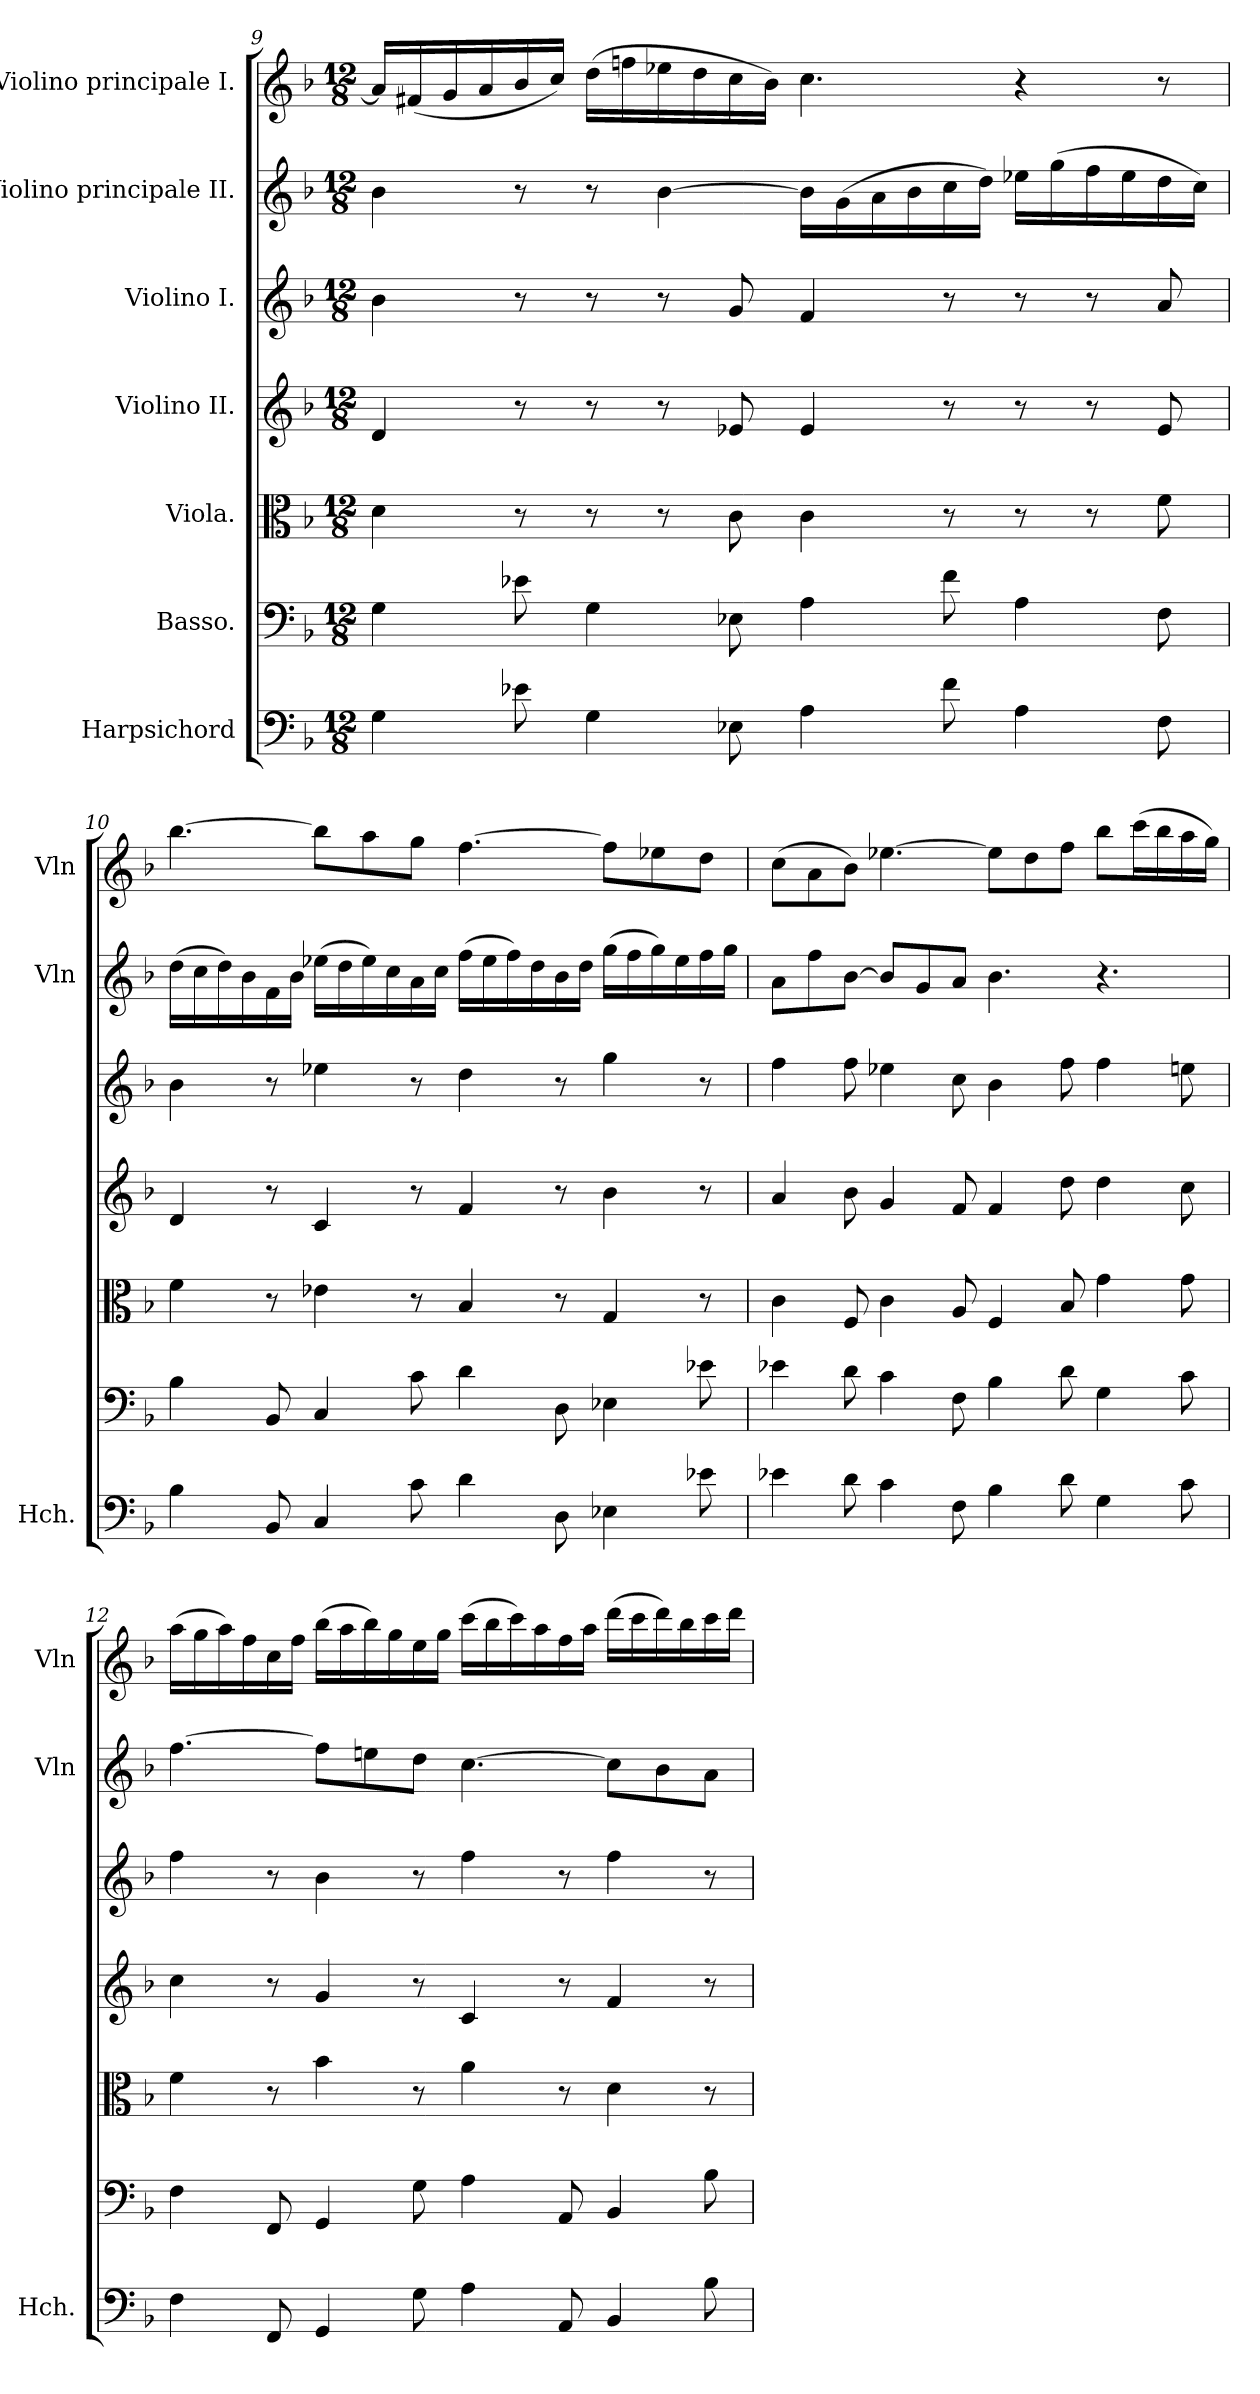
**kern	**kern	**kern	**kern	**kern	**kern	**kern
*part7	*part6	*part5	*part4	*part3	*part2	*part1
*staff7	*staff6	*staff5	*staff4	*staff3	*staff2	*staff1
*I"Harpsichord	*I"Basso.	*I"Viola.	*I"Violino II.	*I"Violino I.	*I"Violino principale II.	*I"Violino principale I.
*I'Hch.	*	*	*	*	*I'Vln	*I'Vln
*clefF4	*clefF4	*clefC3	*clefG2	*clefG2	*clefG2	*clefG2
*k[b-]	*k[b-]	*k[b-]	*k[b-]	*k[b-]	*k[b-]	*k[b-]
*M12/8	*M12/8	*M12/8	*M12/8	*M12/8	*M12/8	*M12/8
=9	=9	=9	=9	=9	=9	=9
4G\	4G\	4d\	4d/	4b-\	4b-\	16a/LL]
.	.	.	.	.	.	(16f#X/
.	.	.	.	.	.	16g/
.	.	.	.	.	.	16a/
8e-X\	8e-X\	8r	8r	8r	8r	16b-/
.	.	.	.	.	.	16cc/JJ)
4G\	4G\	8r	8r	8r	8r	(16dd\LL
.	.	.	.	.	.	16ffn\
.	.	8r	8r	8r	[4b-\	16ee-X\
.	.	.	.	.	.	16dd\
8E-X\	8E-X\	8c\	8e-X/	8g/	.	16cc\
.	.	.	.	.	.	16b-\JJ)
4A\	4A\	4c\	4e-/	4f/	16b-\LL]	4.cc\
.	.	.	.	.	(16g\	.
.	.	.	.	.	16a\	.
.	.	.	.	.	16b-\	.
8f\	8f\	8r	8r	8r	16cc\	.
.	.	.	.	.	16dd\JJ)	.
4A\	4A\	8r	8r	8r	16ee-X\LL	4r
.	.	.	.	.	(16gg\	.
.	.	8r	8r	8r	16ff\	.
.	.	.	.	.	16ee-\	.
8F\	8F\	8f\	8e-/	8a/	16dd\	8r
.	.	.	.	.	16cc\JJ)	.
!!LO:PB:g=z
=10	=10	=10	=10	=10	=10	=10
4B-\	4B-\	4f\	4d/	4b-\	(16dd\LL	[4.bb-\
.	.	.	.	.	16cc\	.
.	.	.	.	.	16dd\)	.
.	.	.	.	.	16b-\	.
8BB-/	8BB-/	8r	8r	8r	16f\	.
.	.	.	.	.	16b-\JJ	.
4C/	4C/	4e-X\	4c/	4ee-X\	(16ee-X\LL	8bb-\L]
.	.	.	.	.	16dd\	.
.	.	.	.	.	16ee-\)	8aa\
.	.	.	.	.	16cc\	.
8c\	8c\	8r	8r	8r	16a\	8gg\J
.	.	.	.	.	16cc\JJ	.
4d\	4d\	4B-/	4f/	4dd\	(16ff\LL	[4.ff\
.	.	.	.	.	16ee-\	.
.	.	.	.	.	16ff\)	.
.	.	.	.	.	16dd\	.
8D\	8D\	8r	8r	8r	16b-\	.
.	.	.	.	.	16dd\JJ	.
4E-X\	4E-X\	4G/	4b-\	4gg\	(16gg\LL	8ff\L]
.	.	.	.	.	16ff\	.
.	.	.	.	.	16gg\)	8ee-X\
.	.	.	.	.	16ee-\	.
8e-X\	8e-X\	8r	8r	8r	16ff\	8dd\J
.	.	.	.	.	16gg\JJ	.
=11	=11	=11	=11	=11	=11	=11
4e-X\	4e-X\	4c\	4a/	4ff\	8a\L	(8cc\L
.	.	.	.	.	8ff\	8a\
8d\	8d\	8F/	8b-\	8ff\	[8b-\J	8b-\J)
4c\	4c\	4c\	4g/	4ee-X\	8b-/L]	[4.ee-X\
.	.	.	.	.	8g/	.
8F\	8F\	8A/	8f/	8cc\	8a/J	.
4B-\	4B-\	4F/	4f/	4b-\	4.b-\	8ee-\L]
.	.	.	.	.	.	8dd\
8d\	8d\	8B-/	8dd\	8ff\	.	8ff\J
4G\	4G\	4g\	4dd\	4ff\	4.r	8bb-\L
.	.	.	.	.	.	(16ccc\L
.	.	.	.	.	.	16bb-\
8c\	8c\	8g\	8cc\	8een\	.	16aa\
.	.	.	.	.	.	16gg\JJ)
=12	=12	=12	=12	=12	=12	=12
4F\	4F\	4f\	4cc\	4ff\	[4.ff\	(16aa\LL
.	.	.	.	.	.	16gg\
.	.	.	.	.	.	16aa\)
.	.	.	.	.	.	16ff\
8FF/	8FF/	8r	8r	8r	.	16cc\
.	.	.	.	.	.	16ff\JJ
4GG/	4GG/	4b-\	4g/	4b-\	8ff\L]	(16bb-\LL
.	.	.	.	.	.	16aa\
.	.	.	.	.	8een\	16bb-\)
.	.	.	.	.	.	16gg\
8G\	8G\	8r	8r	8r	8dd\J	16ee\
.	.	.	.	.	.	16gg\JJ
4A\	4A\	4a\	4c/	4ff\	[4.cc\	(16ccc\LL
.	.	.	.	.	.	16bb-\
.	.	.	.	.	.	16ccc\)
.	.	.	.	.	.	16aa\
8AA/	8AA/	8r	8r	8r	.	16ff\
.	.	.	.	.	.	16aa\JJ
4BB-/	4BB-/	4d\	4f/	4ff\	8cc\L]	(16ddd\LL
.	.	.	.	.	.	16ccc\
.	.	.	.	.	8b-\	16ddd\)
.	.	.	.	.	.	16bb-\
8B-\	8B-\	8r	8r	8r	8a\J	16ccc\
.	.	.	.	.	.	16ddd\JJ
=	=	=	=	=	=	=
*-	*-	*-	*-	*-	*-	*-
